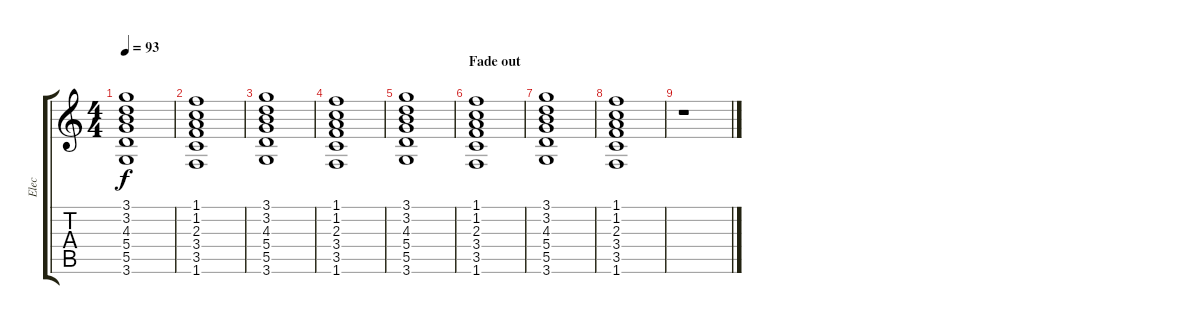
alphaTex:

\track ("Elec" "Elec") {instrument overdrivenguitar}
\staff {score tabs}
\tuning (E4 B3 G3 D3 A2 E2) {hide}
\ts (4 4)
\tempo 93
\clef g2
\ks c
(3.1 3.2 4.3 5.4 5.5 3.6).1{dy f} |
(1.1 1.2 2.3 3.4 3.5 1.6).1 |
(3.1 3.2 4.3 5.4 5.5 3.6).1 |
(1.1 1.2 2.3 3.4 3.5 1.6).1 |
(3.1 3.2 4.3 5.4 5.5 3.6).1 |
\section ("" "Fade out")
(1.1 1.2 2.3 3.4 3.5 1.6).1 |
(3.1 3.2 4.3 5.4 5.5 3.6).1 |
(1.1 1.2 2.3 3.4 3.5 1.6).1 |
r.1
